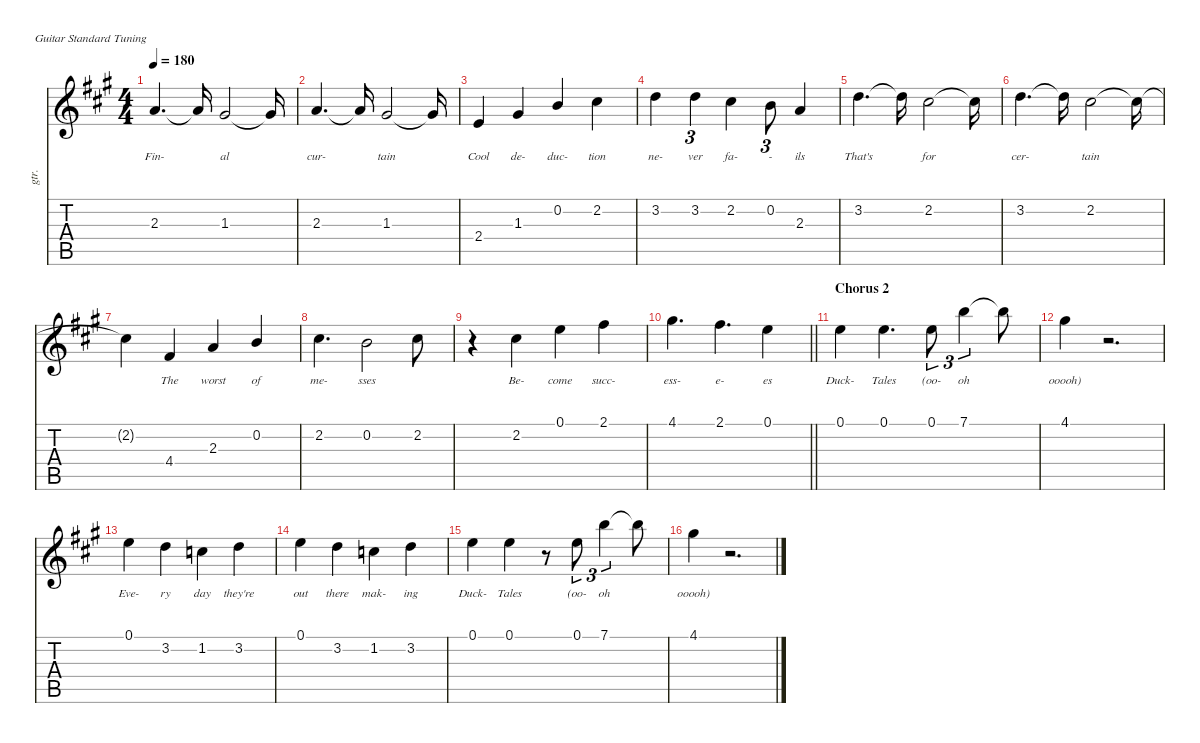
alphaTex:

\defaultSystemsLayout 4
\hideDynamics
\bracketExtendMode nobrackets
\otherSystemsTrackNameOrientation horizontal
\track ("Guitar - melody" "gtr.") {defaultSystemsLayout 4 solo instrument clarinet}
\staff {score tabs}
\tuning (E4 B3 G3 D3 A2 E2)
\displaytranspose 12
\ts (4 4)
\tempo 180
\clef g2
\ks a
2.3{acc forcenatural}.4{d lyrics (0 "Fin-") lyrics (1 "") lyrics (2 "") lyrics (3 "") lyrics (4 "") dy f beam Up} 2.3{t acc forcenatural}.16{beam Up} 1.3{acc #}.2{lyrics (0 "al") lyrics (1 "") lyrics (2 "") lyrics (3 "") lyrics (4 "") beam Up} 1.3{t acc #}.16{beam Up} |
2.3{acc forcenatural}.4{d lyrics (0 "cur-") lyrics (1 "") lyrics (2 "") lyrics (3 "") lyrics (4 "") beam Up} 2.3{t acc forcenatural}.16{beam Up} 1.3{acc #}.2{lyrics (0 "tain") lyrics (1 "") lyrics (2 "") lyrics (3 "") lyrics (4 "") beam Up} 1.3{t acc #}.16{beam Up} |
2.4{acc forcenatural}.4{lyrics (0 "Cool") lyrics (1 "") lyrics (2 "") lyrics (3 "") lyrics (4 "") beam Up} 1.3{acc #}.4{lyrics (0 "de-") lyrics (1 "") lyrics (2 "") lyrics (3 "") lyrics (4 "") beam Up} 0.2{acc forcenatural}.4{lyrics (0 "duc-") lyrics (1 "") lyrics (2 "") lyrics (3 "") lyrics (4 "") beam Up} 2.2{acc #}.4{lyrics (0 "tion") lyrics (1 "") lyrics (2 "") lyrics (3 "") lyrics (4 "") beam Down} |
3.2{acc forcenatural}.4{lyrics (0 "ne-") lyrics (1 "") lyrics (2 "") lyrics (3 "") lyrics (4 "") beam Down} 3.2{acc forcenatural}.4{tu (3 2) lyrics (0 "ver") lyrics (1 "") lyrics (2 "") lyrics (3 "") lyrics (4 "") beam Down} 2.2{acc #}.4{lyrics (0 "fa-") lyrics (1 "") lyrics (2 "") lyrics (3 "") lyrics (4 "") beam Down} 0.2{acc forcenatural}.8{tu (3 2) lyrics (0 "-") lyrics (1 "") lyrics (2 "") lyrics (3 "") lyrics (4 "") beam Down} 2.3{acc forcenatural}.4{lyrics (0 "ils") lyrics (1 "") lyrics (2 "") lyrics (3 "") lyrics (4 "") beam Up} |
3.2{acc forcenatural}.4{d lyrics (0 "That's") lyrics (1 "") lyrics (2 "") lyrics (3 "") lyrics (4 "") beam Down} 3.2{t acc forcenatural}.16{beam Down} 2.2{acc #}.2{lyrics (0 "for") lyrics (1 "") lyrics (2 "") lyrics (3 "") lyrics (4 "") beam Down} 2.2{t acc #}.16{beam Down} |
3.2{acc forcenatural}.4{d lyrics (0 "cer-") lyrics (1 "") lyrics (2 "") lyrics (3 "") lyrics (4 "") beam Down} 3.2{t acc forcenatural}.16{beam Down} 2.2{acc #}.2{lyrics (0 "tain") lyrics (1 "") lyrics (2 "") lyrics (3 "") lyrics (4 "") beam Down} 2.2{t acc #}.16{beam Down} |
2.2{t acc #}.4{beam Down} 4.4{acc #}.4{lyrics (0 "The") lyrics (1 "") lyrics (2 "") lyrics (3 "") lyrics (4 "") beam Up} 2.3{acc forcenatural}.4{lyrics (0 "worst") lyrics (1 "") lyrics (2 "") lyrics (3 "") lyrics (4 "") beam Up} 0.2{acc forcenatural}.4{lyrics (0 "of") lyrics (1 "") lyrics (2 "") lyrics (3 "") lyrics (4 "") beam Up} |
2.2{acc #}.4{d lyrics (0 "me-") lyrics (1 "") lyrics (2 "") lyrics (3 "") lyrics (4 "") beam Down} 0.2{acc forcenatural}.2{lyrics (0 "sses") lyrics (1 "") lyrics (2 "") lyrics (3 "") lyrics (4 "") beam Down} 2.2{acc #}.8{beam Down} |
r.4{beam Down} 2.2{acc #}.4{lyrics (0 "Be-") lyrics (1 "") lyrics (2 "") lyrics (3 "") lyrics (4 "") beam Down} 0.1{acc forcenatural}.4{lyrics (0 "come") lyrics (1 "") lyrics (2 "") lyrics (3 "") lyrics (4 "") beam Down} 2.1{acc #}.4{lyrics (0 "succ-") lyrics (1 "") lyrics (2 "") lyrics (3 "") lyrics (4 "") beam Down} |
\barLineRight lightlight
4.1{acc #}.4{d lyrics (0 "ess-") lyrics (1 "") lyrics (2 "") lyrics (3 "") lyrics (4 "") beam Down} 2.1{acc #}.4{d lyrics (0 "e-") lyrics (1 "") lyrics (2 "") lyrics (3 "") lyrics (4 "") beam Down} 0.1{acc forcenatural}.4{lyrics (0 "es") lyrics (1 "") lyrics (2 "") lyrics (3 "") lyrics (4 "") beam Down} |
\section ("" "Chorus 2")
0.1{acc forcenatural}.4{lyrics (0 "Duck-") lyrics (1 "") lyrics (2 "") lyrics (3 "") lyrics (4 "") beam Down} 0.1{acc forcenatural}.4{d lyrics (0 "Tales") lyrics (1 "") lyrics (2 "") lyrics (3 "") lyrics (4 "") beam Down} 0.1{acc forcenatural}.8{tu (3 2) lyrics (0 "(oo-") lyrics (1 "") lyrics (2 "") lyrics (3 "") lyrics (4 "") beam Down} 7.1{acc forcenatural}.4{tu (3 2) lyrics (0 "oh") lyrics (1 "") lyrics (2 "") lyrics (3 "") lyrics (4 "") beam Down} 7.1{t acc forcenatural}.8{beam Down} |
4.1{acc #}.4{lyrics (0 "ooooh)") lyrics (1 "") lyrics (2 "") lyrics (3 "") lyrics (4 "") beam Down} r.2{d beam Up} |
0.1{acc forcenatural}.4{lyrics (0 "Eve-") lyrics (1 "") lyrics (2 "") lyrics (3 "") lyrics (4 "") beam Down} 3.2{acc forcenatural}.4{lyrics (0 "ry") lyrics (1 "") lyrics (2 "") lyrics (3 "") lyrics (4 "") beam Down} 1.2{acc forcenatural}.4{lyrics (0 "day") lyrics (1 "") lyrics (2 "") lyrics (3 "") lyrics (4 "") beam Down} 3.2{acc forcenatural}.4{lyrics (0 "they're") lyrics (1 "") lyrics (2 "") lyrics (3 "") lyrics (4 "") beam Down} |
0.1{acc forcenatural}.4{lyrics (0 "out") lyrics (1 "") lyrics (2 "") lyrics (3 "") lyrics (4 "") beam Down} 3.2{acc forcenatural}.4{lyrics (0 "there") lyrics (1 "") lyrics (2 "") lyrics (3 "") lyrics (4 "") beam Down} 1.2{acc forcenatural}.4{lyrics (0 "mak-") lyrics (1 "") lyrics (2 "") lyrics (3 "") lyrics (4 "") beam Down} 3.2{acc forcenatural}.4{lyrics (0 "ing") lyrics (1 "") lyrics (2 "") lyrics (3 "") lyrics (4 "") beam Down} |
0.1{acc forcenatural}.4{lyrics (0 "Duck-") lyrics (1 "") lyrics (2 "") lyrics (3 "") lyrics (4 "") beam Down} 0.1{acc forcenatural}.4{lyrics (0 "Tales") lyrics (1 "") lyrics (2 "") lyrics (3 "") lyrics (4 "") beam Down} r.8{beam Up} 0.1{acc forcenatural}.8{tu (3 2) lyrics (0 "(oo-") lyrics (1 "") lyrics (2 "") lyrics (3 "") lyrics (4 "") beam Down} 7.1{acc forcenatural}.4{tu (3 2) lyrics (0 "oh") lyrics (1 "") lyrics (2 "") lyrics (3 "") lyrics (4 "") beam Down} 7.1{t acc forcenatural}.8{beam Down} |
4.1{acc #}.4{lyrics (0 "ooooh)") lyrics (1 "") lyrics (2 "") lyrics (3 "") lyrics (4 "") beam Down} r.2{d beam Up}
